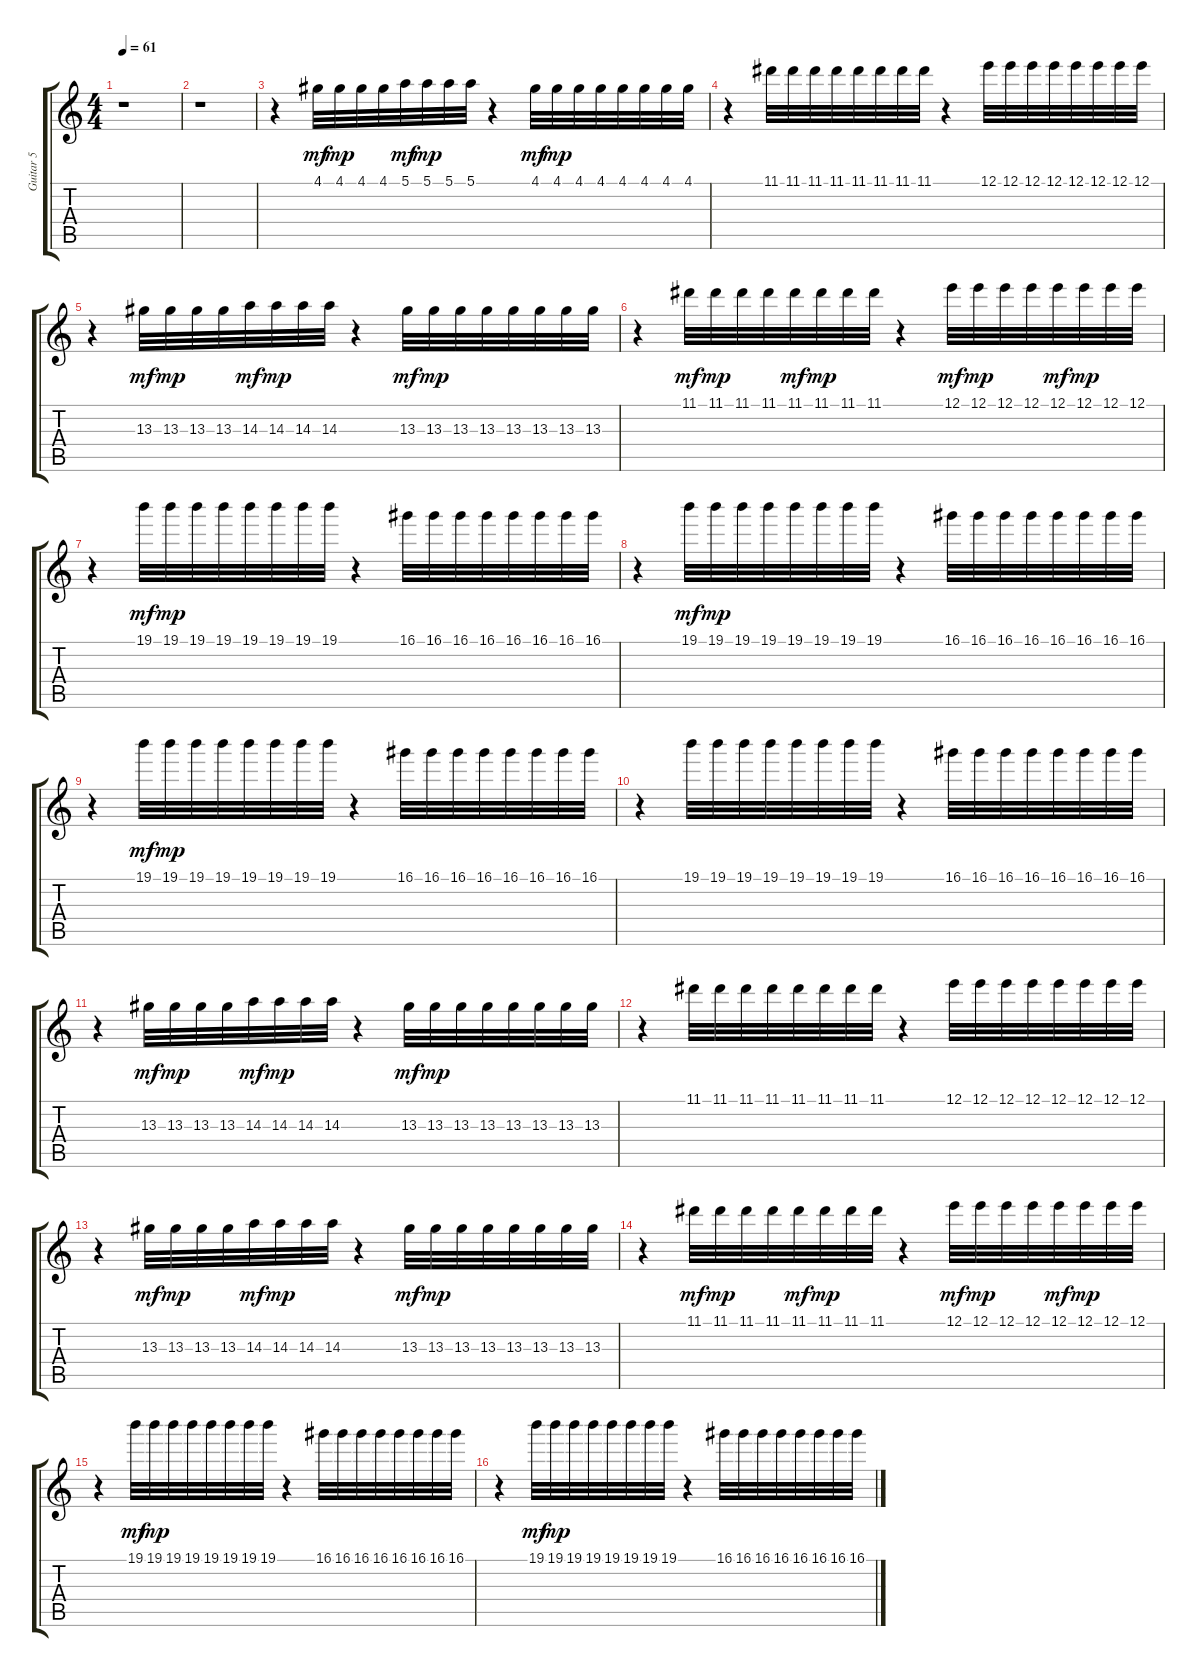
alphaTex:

\track ("Guitar 5" "Guitar 5") {instrument electricguitarjazz}
\staff {score tabs}
\tuning (E4 B3 G3 D3 A2 E2) {hide}
\ts (4 4)
\tempo 61
\clef g2
\ks c
r.1{dy mf} |
r.1 |
r.4 4.1.32 4.1.32{dy mp} 4.1.32 4.1.32 5.1.32{dy mf} 5.1.32{dy mp} 5.1.32 5.1.32 r.4 4.1.32{dy mf} 4.1.32{dy mp} 4.1.32 4.1.32 4.1.32 4.1.32 4.1.32 4.1.32 |
r.4 11.1.32 11.1.32 11.1.32 11.1.32 11.1.32 11.1.32 11.1.32 11.1.32 r.4 12.1.32 12.1.32 12.1.32 12.1.32 12.1.32 12.1.32 12.1.32 12.1.32 |
r.4 13.3.32{dy mf} 13.3.32{dy mp} 13.3.32 13.3.32 14.3.32{dy mf} 14.3.32{dy mp} 14.3.32 14.3.32 r.4 13.3.32{dy mf} 13.3.32{dy mp} 13.3.32 13.3.32 13.3.32 13.3.32 13.3.32 13.3.32 |
r.4 11.1.32{dy mf} 11.1.32{dy mp} 11.1.32 11.1.32 11.1.32{dy mf} 11.1.32{dy mp} 11.1.32 11.1.32 r.4 12.1.32{dy mf} 12.1.32{dy mp} 12.1.32 12.1.32 12.1.32{dy mf} 12.1.32{dy mp} 12.1.32 12.1.32 |
r.4 19.1.32{dy mf} 19.1.32{dy mp} 19.1.32 19.1.32 19.1.32 19.1.32 19.1.32 19.1.32 r.4 16.1.32 16.1.32 16.1.32 16.1.32 16.1.32 16.1.32 16.1.32 16.1.32 |
r.4 19.1.32{dy mf} 19.1.32{dy mp} 19.1.32 19.1.32 19.1.32 19.1.32 19.1.32 19.1.32 r.4 16.1.32 16.1.32 16.1.32 16.1.32 16.1.32 16.1.32 16.1.32 16.1.32 |
r.4 19.1.32{dy mf} 19.1.32{dy mp} 19.1.32 19.1.32 19.1.32 19.1.32 19.1.32 19.1.32 r.4 16.1.32 16.1.32 16.1.32 16.1.32 16.1.32 16.1.32 16.1.32 16.1.32 |
r.4 19.1.32 19.1.32 19.1.32 19.1.32 19.1.32 19.1.32 19.1.32 19.1.32 r.4 16.1.32 16.1.32 16.1.32 16.1.32 16.1.32 16.1.32 16.1.32 16.1.32 |
r.4 13.3.32{dy mf} 13.3.32{dy mp} 13.3.32 13.3.32 14.3.32{dy mf} 14.3.32{dy mp} 14.3.32 14.3.32 r.4 13.3.32{dy mf} 13.3.32{dy mp} 13.3.32 13.3.32 13.3.32 13.3.32 13.3.32 13.3.32 |
r.4 11.1.32 11.1.32 11.1.32 11.1.32 11.1.32 11.1.32 11.1.32 11.1.32 r.4 12.1.32 12.1.32 12.1.32 12.1.32 12.1.32 12.1.32 12.1.32 12.1.32 |
r.4 13.3.32{dy mf} 13.3.32{dy mp} 13.3.32 13.3.32 14.3.32{dy mf} 14.3.32{dy mp} 14.3.32 14.3.32 r.4 13.3.32{dy mf} 13.3.32{dy mp} 13.3.32 13.3.32 13.3.32 13.3.32 13.3.32 13.3.32 |
r.4 11.1.32{dy mf} 11.1.32{dy mp} 11.1.32 11.1.32 11.1.32{dy mf} 11.1.32{dy mp} 11.1.32 11.1.32 r.4 12.1.32{dy mf} 12.1.32{dy mp} 12.1.32 12.1.32 12.1.32{dy mf} 12.1.32{dy mp} 12.1.32 12.1.32 |
r.4 19.1.32{dy mf} 19.1.32{dy mp} 19.1.32 19.1.32 19.1.32 19.1.32 19.1.32 19.1.32 r.4 16.1.32 16.1.32 16.1.32 16.1.32 16.1.32 16.1.32 16.1.32 16.1.32 |
r.4 19.1.32{dy mf} 19.1.32{dy mp} 19.1.32 19.1.32 19.1.32 19.1.32 19.1.32 19.1.32 r.4 16.1.32 16.1.32 16.1.32 16.1.32 16.1.32 16.1.32 16.1.32 16.1.32
